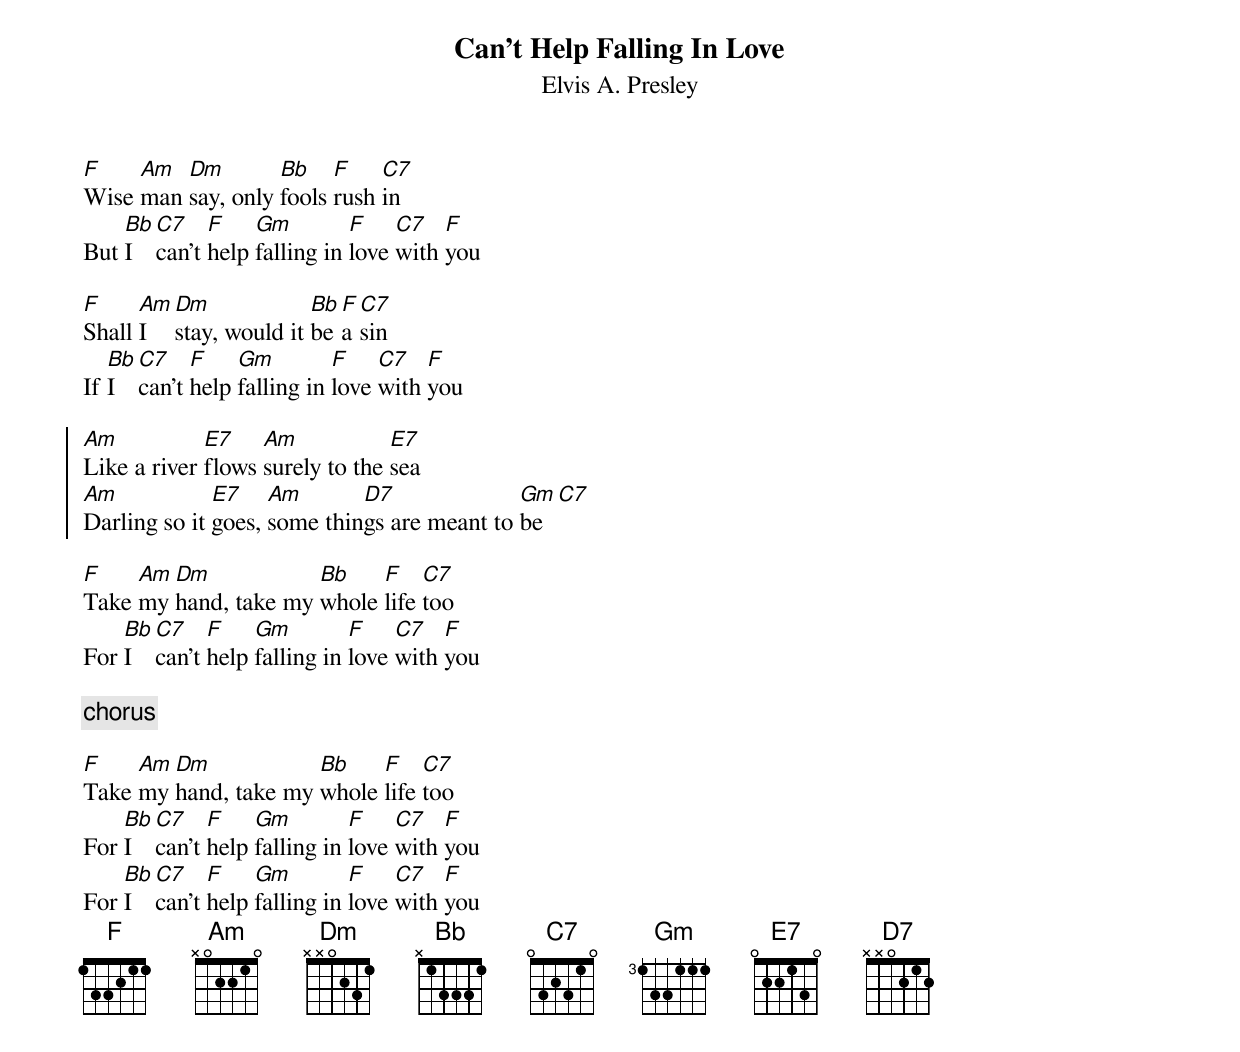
{t:Can't Help Falling In Love}
{st:Elvis A. Presley}
[F]Wise [Am]man [Dm]say, only [Bb]fools [F]rush [C7]in
But [Bb]I [C7]can't [F]help [Gm]falling in [F]love [C7]with [F]you

[F]Shall [Am]I [Dm]stay, would it [Bb]be [F]a [C7]sin
If [Bb]I [C7]can't [F]help [Gm]falling in [F]love [C7]with [F]you

{soc}
[Am]Like a river [E7]flows [Am]surely to the [E7]sea
[Am]Darling so it [E7]goes, [Am]some thin[D7]gs are meant to [Gm]be [C7]
{eoc}

[F]Take [Am]my [Dm]hand, take my [Bb]whole [F]life [C7]too
For [Bb]I [C7]can't [F]help [Gm]falling in [F]love [C7]with [F]you

{c chorus}

[F]Take [Am]my [Dm]hand, take my [Bb]whole [F]life [C7]too
For [Bb]I [C7]can't [F]help [Gm]falling in [F]love [C7]with [F]you
For [Bb]I [C7]can't [F]help [Gm]falling in [F]love [C7]with [F]you
